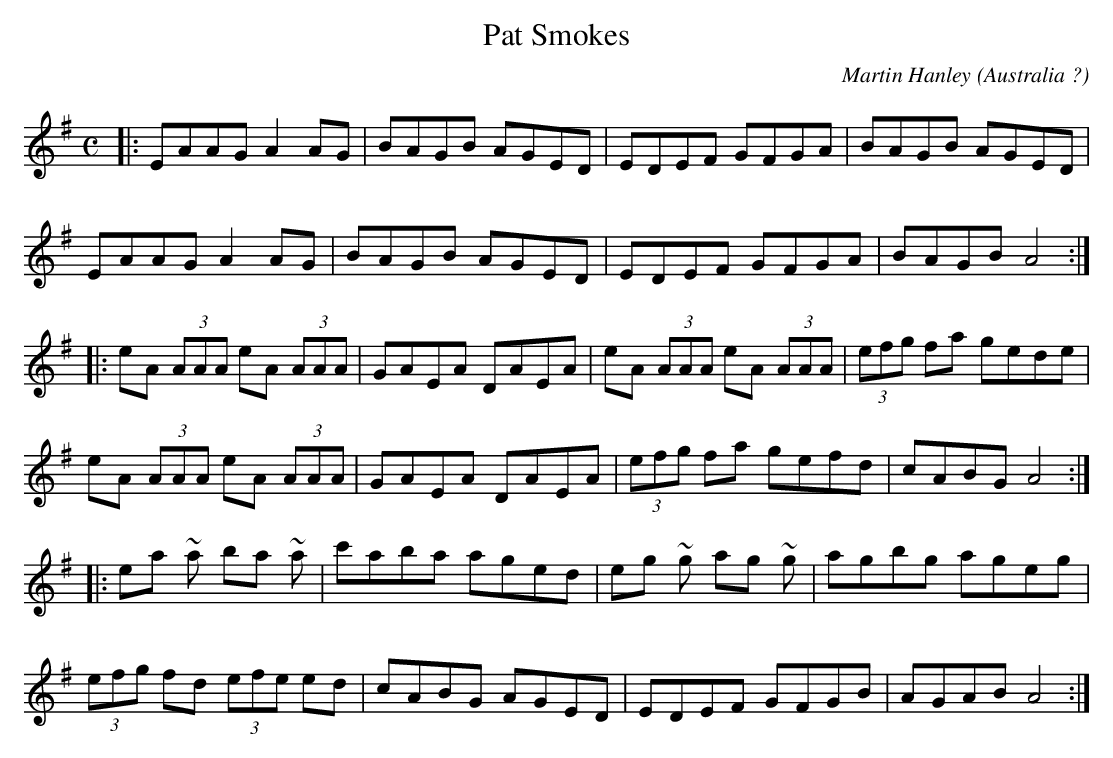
X:1
T:Pat Smokes
C:Martin Hanley
L:1/8
M:C
O:Australia ?
K:G
|:EAAG A2 AG| BAGB AGED| EDEF GFGA| BAGB AGED|
EAAG A2 AG| BAGB AGED| EDEF GFGA| BAGB A4:|
|: eA (3AAA eA (3AAA| GAEA DAEA| eA (3AAA eA (3AAA| (3efg fa gede|
eA (3AAA eA (3AAA| GAEA DAEA| (3efg fa gefd| cABG A4:|
|:ea ~a ba ~a| c'aba aged| eg ~g ag ~g| agbg ageg|
(3efg fd (3efe ed| cABG AGED| EDEF GFGB| AGAB A4:|
